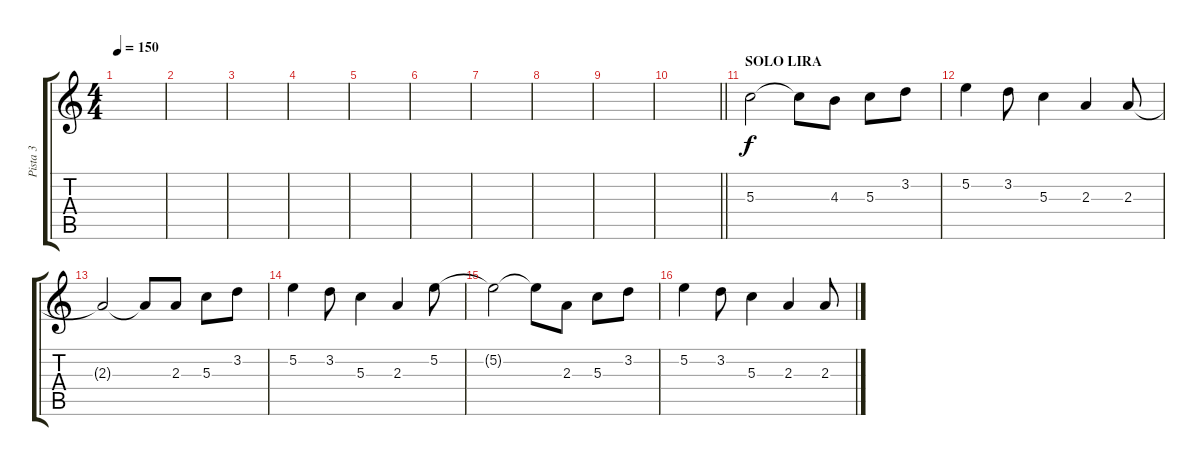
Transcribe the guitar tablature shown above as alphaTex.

\track ("Pista 3" "Pista 3") {instrument acousticguitarsteel}
\staff {score tabs}
\tuning (E4 B3 G3 D3 A2 E2) {hide}
\ts (4 4)
\tempo 150
\clef g2
\ks c
|
|
|
|
|
|
|
|
|
\barLineRight lightlight
|
\section ("" "SOLO LIRA")
5.3.2 5.3{t}.8 4.3.8 5.3.8 3.2.8 |
5.2.4 3.2.8 5.3.4 2.3.4 2.3.8 |
2.3{t}.2 2.3{t}.8 2.3.8 5.3.8 3.2.8 |
5.2.4 3.2.8 5.3.4 2.3.4 5.2.8 |
5.2{t}.2 5.2{t}.8 2.3.8 5.3.8 3.2.8 |
5.2.4 3.2.8 5.3.4 2.3.4 2.3.8
